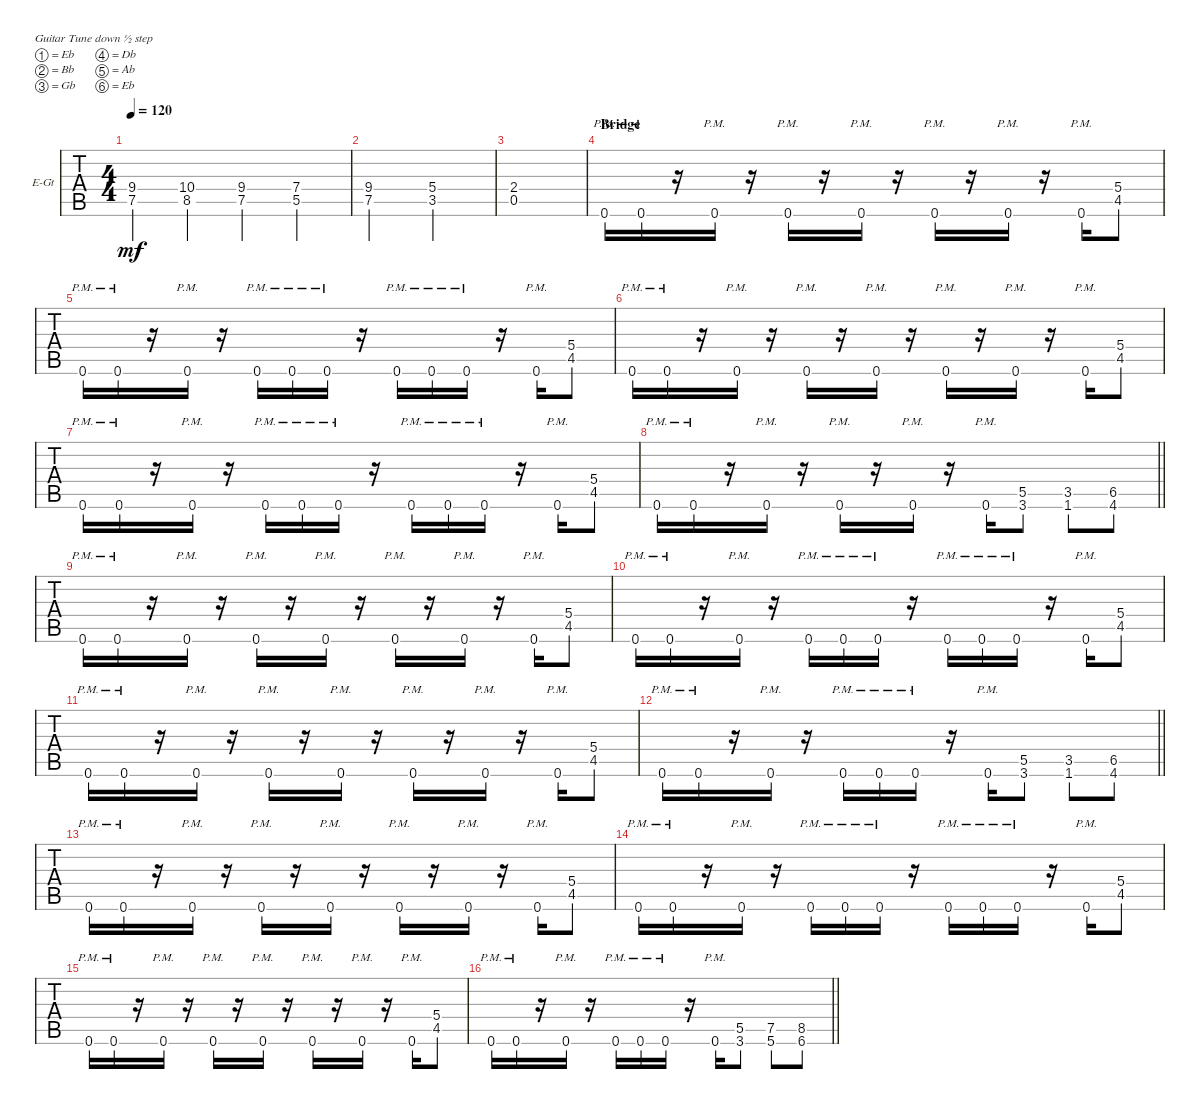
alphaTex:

\defaultSystemsLayout 4
\bracketExtendMode groupsimilarinstruments
\firstSystemTrackNameOrientation horizontal
\otherSystemsTrackNameOrientation horizontal
\track ("Electric Guitar" "E-Gt") {instrument distortionguitar}
\staff {tabs}
\tuning (Eb4 Bb3 Gb3 Db3 Ab2 Eb2)
\ts (4 4)
\tempo 120
\clef g2
\ks c
(9.4 7.5).4{dy mf} (10.4 8.5).4 (9.4 7.5).4 (7.4 5.5).4 |
(9.4 7.5).2 (5.4 3.5).2 |
(2.4 0.5).1 |
\section ("" "Bridge")
0.6{pm}.16 0.6{pm}.16 r.16 0.6{pm}.16 r.16 0.6{pm}.16 r.16 0.6{pm}.16 r.16 0.6{pm}.16 r.16 0.6{pm}.16 r.16 0.6{pm}.16 (5.4 4.5).8 |
0.6{pm}.16 0.6{pm}.16 r.16 0.6{pm}.16 r.16 0.6{pm}.16 0.6{pm}.16 0.6{pm}.16 r.16 0.6{pm}.16 0.6{pm}.16 0.6{pm}.16 r.16 0.6{pm}.16 (5.4 4.5).8 |
0.6{pm}.16 0.6{pm}.16 r.16 0.6{pm}.16 r.16 0.6{pm}.16 r.16 0.6{pm}.16 r.16 0.6{pm}.16 r.16 0.6{pm}.16 r.16 0.6{pm}.16 (5.4 4.5).8 |
0.6{pm}.16 0.6{pm}.16 r.16 0.6{pm}.16 r.16 0.6{pm}.16 0.6{pm}.16 0.6{pm}.16 r.16 0.6{pm}.16 0.6{pm}.16 0.6{pm}.16 r.16 0.6{pm}.16 (5.4 4.5).8 |
\barLineRight lightlight
0.6{pm}.16 0.6{pm}.16 r.16 0.6{pm}.16 r.16 0.6{pm}.16 r.16 0.6{pm}.16 r.16 0.6{pm}.16 (5.5 3.6).8 (3.5 1.6).8 (6.5 4.6).8 |
0.6{pm}.16 0.6{pm}.16 r.16 0.6{pm}.16 r.16 0.6{pm}.16 r.16 0.6{pm}.16 r.16 0.6{pm}.16 r.16 0.6{pm}.16 r.16 0.6{pm}.16 (5.4 4.5).8 |
0.6{pm}.16 0.6{pm}.16 r.16 0.6{pm}.16 r.16 0.6{pm}.16 0.6{pm}.16 0.6{pm}.16 r.16 0.6{pm}.16 0.6{pm}.16 0.6{pm}.16 r.16 0.6{pm}.16 (5.4 4.5).8 |
0.6{pm}.16 0.6{pm}.16 r.16 0.6{pm}.16 r.16 0.6{pm}.16 r.16 0.6{pm}.16 r.16 0.6{pm}.16 r.16 0.6{pm}.16 r.16 0.6{pm}.16 (5.4 4.5).8 |
\barLineRight lightlight
0.6{pm}.16 0.6{pm}.16 r.16 0.6{pm}.16 r.16 0.6{pm}.16 0.6{pm}.16 0.6{pm}.16 r.16 0.6{pm}.16 (5.5 3.6).8 (3.5 1.6).8 (6.5 4.6).8 |
0.6{pm}.16 0.6{pm}.16 r.16 0.6{pm}.16 r.16 0.6{pm}.16 r.16 0.6{pm}.16 r.16 0.6{pm}.16 r.16 0.6{pm}.16 r.16 0.6{pm}.16 (5.4 4.5).8 |
0.6{pm}.16 0.6{pm}.16 r.16 0.6{pm}.16 r.16 0.6{pm}.16 0.6{pm}.16 0.6{pm}.16 r.16 0.6{pm}.16 0.6{pm}.16 0.6{pm}.16 r.16 0.6{pm}.16 (5.4 4.5).8 |
0.6{pm}.16 0.6{pm}.16 r.16 0.6{pm}.16 r.16 0.6{pm}.16 r.16 0.6{pm}.16 r.16 0.6{pm}.16 r.16 0.6{pm}.16 r.16 0.6{pm}.16 (5.4 4.5).8 |
\barLineRight lightlight
0.6{pm}.16 0.6{pm}.16 r.16 0.6{pm}.16 r.16 0.6{pm}.16 0.6{pm}.16 0.6{pm}.16 r.16 0.6{pm}.16 (5.5 3.6).8 (7.5 5.6).8 (8.5 6.6).8
